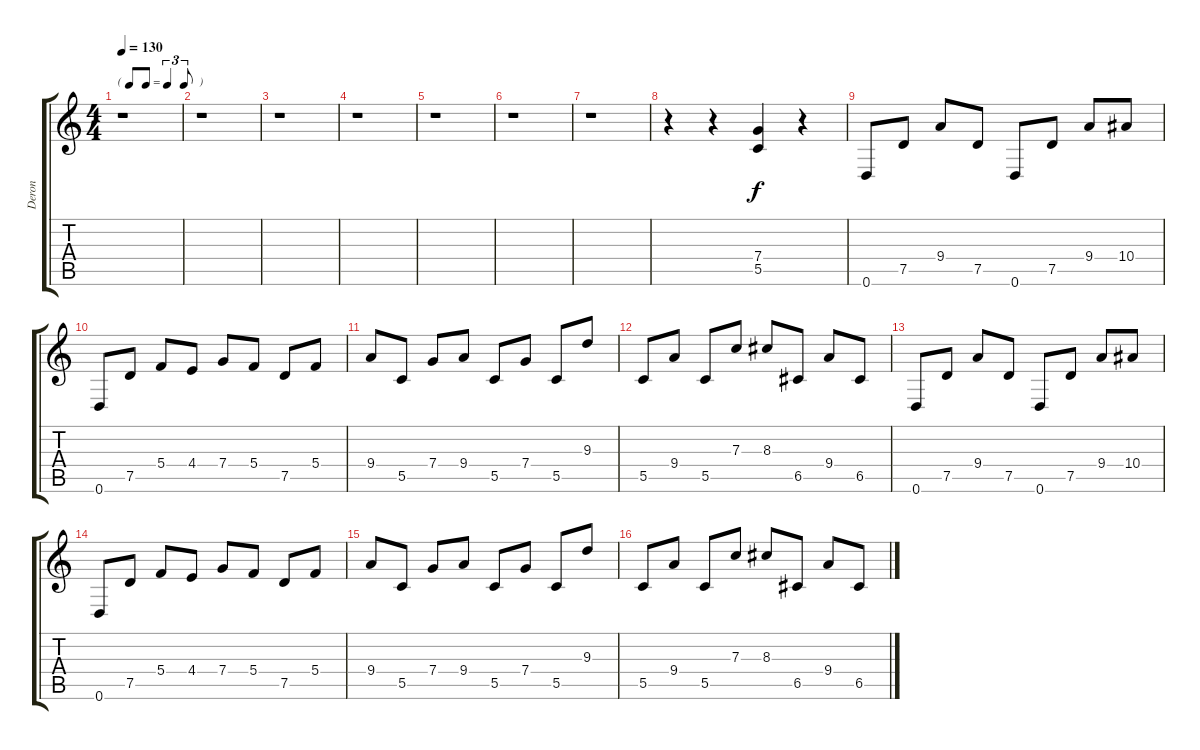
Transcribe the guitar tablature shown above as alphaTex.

\track ("Deron" "Deron") {instrument distortionguitar}
\staff {score tabs}
\tuning (D4 A3 F3 C3 G2 D2) {hide}
\ts (4 4)
\tf triplet8th
\tempo 130
\clef g2
\ks c
r.1{dy f} |
r.1 |
r.1 |
r.1 |
r.1 |
r.1 |
r.1 |
r.4 r.4 (7.4 5.5).4 r.4 |
0.6.8 7.5.8 9.4.8 7.5.8 0.6.8 7.5.8 9.4.8 10.4.8 |
0.6.8 7.5.8 5.4.8 4.4.8 7.4.8 5.4.8 7.5.8 5.4.8 |
9.4.8 5.5.8 7.4.8 9.4.8 5.5.8 7.4.8 5.5.8 9.3.8 |
5.5.8 9.4.8 5.5.8 7.3.8 8.3.8 6.5.8 9.4.8 6.5.8 |
0.6.8 7.5.8 9.4.8 7.5.8 0.6.8 7.5.8 9.4.8 10.4.8 |
0.6.8 7.5.8 5.4.8 4.4.8 7.4.8 5.4.8 7.5.8 5.4.8 |
9.4.8 5.5.8 7.4.8 9.4.8 5.5.8 7.4.8 5.5.8 9.3.8 |
5.5.8 9.4.8 5.5.8 7.3.8 8.3.8 6.5.8 9.4.8 6.5.8
